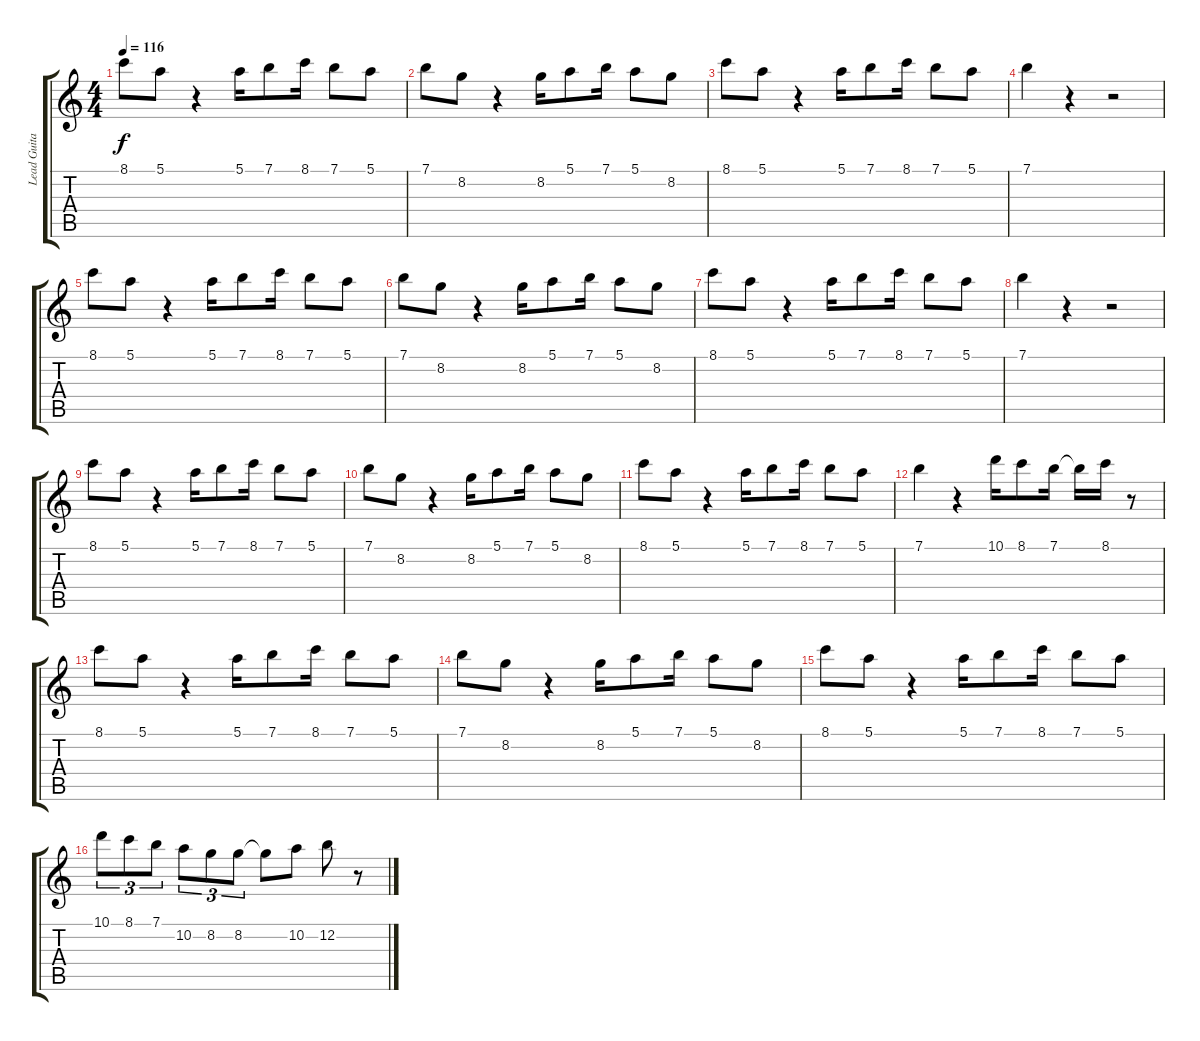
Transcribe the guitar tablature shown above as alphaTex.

\track ("Lead Guitar, Ottmar Liebert" "Lead Guita") {instrument acousticguitarnylon}
\staff {score tabs}
\tuning (E4 B3 G3 D3 A2 E2) {hide}
\ts (4 4)
\tempo 116
\clef g2
\ks c
8.1.8{dy f instrument acousticguitarnylon} 5.1.8 r.4 5.1.16 7.1.8 8.1.16 7.1.8 5.1.8 |
7.1.8 8.2.8 r.4 8.2.16 5.1.8 7.1.16 5.1.8 8.2.8 |
8.1.8 5.1.8 r.4 5.1.16 7.1.8 8.1.16 7.1.8 5.1.8 |
7.1.4 r.4 r.2 |
8.1.8 5.1.8 r.4 5.1.16 7.1.8 8.1.16 7.1.8 5.1.8 |
7.1.8 8.2.8 r.4 8.2.16 5.1.8 7.1.16 5.1.8 8.2.8 |
8.1.8 5.1.8 r.4 5.1.16 7.1.8 8.1.16 7.1.8 5.1.8 |
7.1.4 r.4 r.2 |
8.1.8 5.1.8 r.4 5.1.16 7.1.8 8.1.16 7.1.8 5.1.8 |
7.1.8 8.2.8 r.4 8.2.16 5.1.8 7.1.16 5.1.8 8.2.8 |
8.1.8 5.1.8 r.4 5.1.16 7.1.8 8.1.16 7.1.8 5.1.8 |
7.1.4 r.4 10.1.16 8.1.8 7.1.16 7.1{t}.16 8.1.16 r.8 |
8.1.8 5.1.8 r.4 5.1.16 7.1.8 8.1.16 7.1.8 5.1.8 |
7.1.8 8.2.8 r.4 8.2.16 5.1.8 7.1.16 5.1.8 8.2.8 |
8.1.8 5.1.8 r.4 5.1.16 7.1.8 8.1.16 7.1.8 5.1.8 |
10.1.8{tu (3 2)} 8.1.8{tu (3 2)} 7.1.8{tu (3 2)} 10.2.8{tu (3 2)} 8.2.8{tu (3 2)} 8.2.8{tu (3 2)} 8.2{t}.8 10.2.8 12.2.8 r.8
